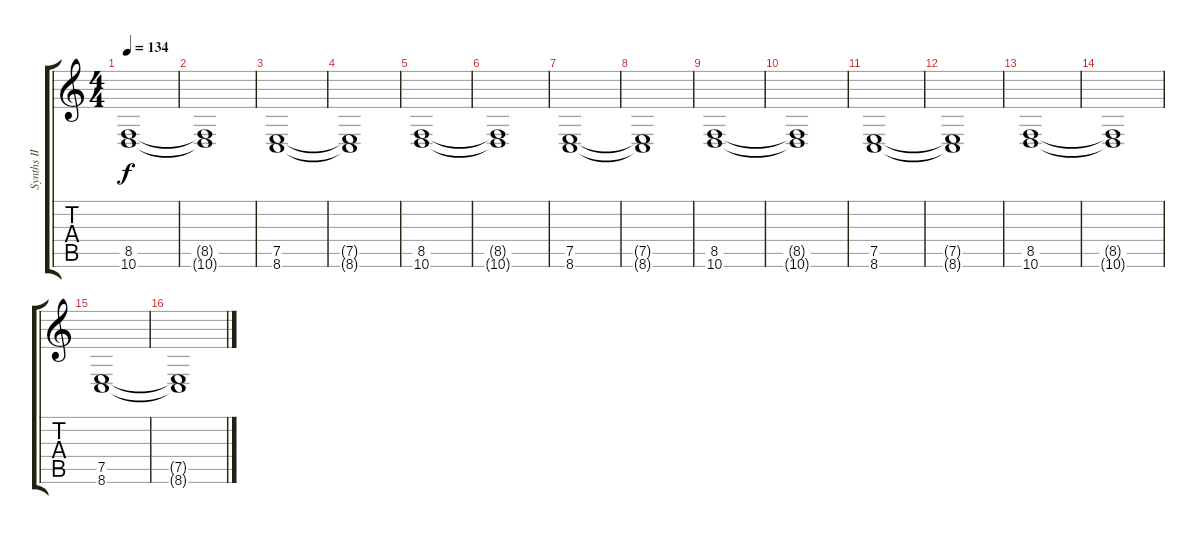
\track ("Synths II" "Synths II") {instrument stringensemble2}
\staff {score tabs}
\tuning (E4 B3 G3 D3 A2 E2) {hide}
\ts (4 4)
\tempo 134
\clef g2
\ks c
(8.5 10.6).1{dy f} |
(8.5{t} 10.6{t}).1 |
(7.5 8.6).1 |
(7.5{t} 8.6{t}).1 |
(8.5 10.6).1 |
(8.5{t} 10.6{t}).1 |
(7.5 8.6).1 |
(7.5{t} 8.6{t}).1 |
(8.5 10.6).1 |
(8.5{t} 10.6{t}).1 |
(7.5 8.6).1 |
(7.5{t} 8.6{t}).1 |
(8.5 10.6).1 |
(8.5{t} 10.6{t}).1 |
(7.5 8.6).1 |
(7.5{t} 8.6{t}).1
